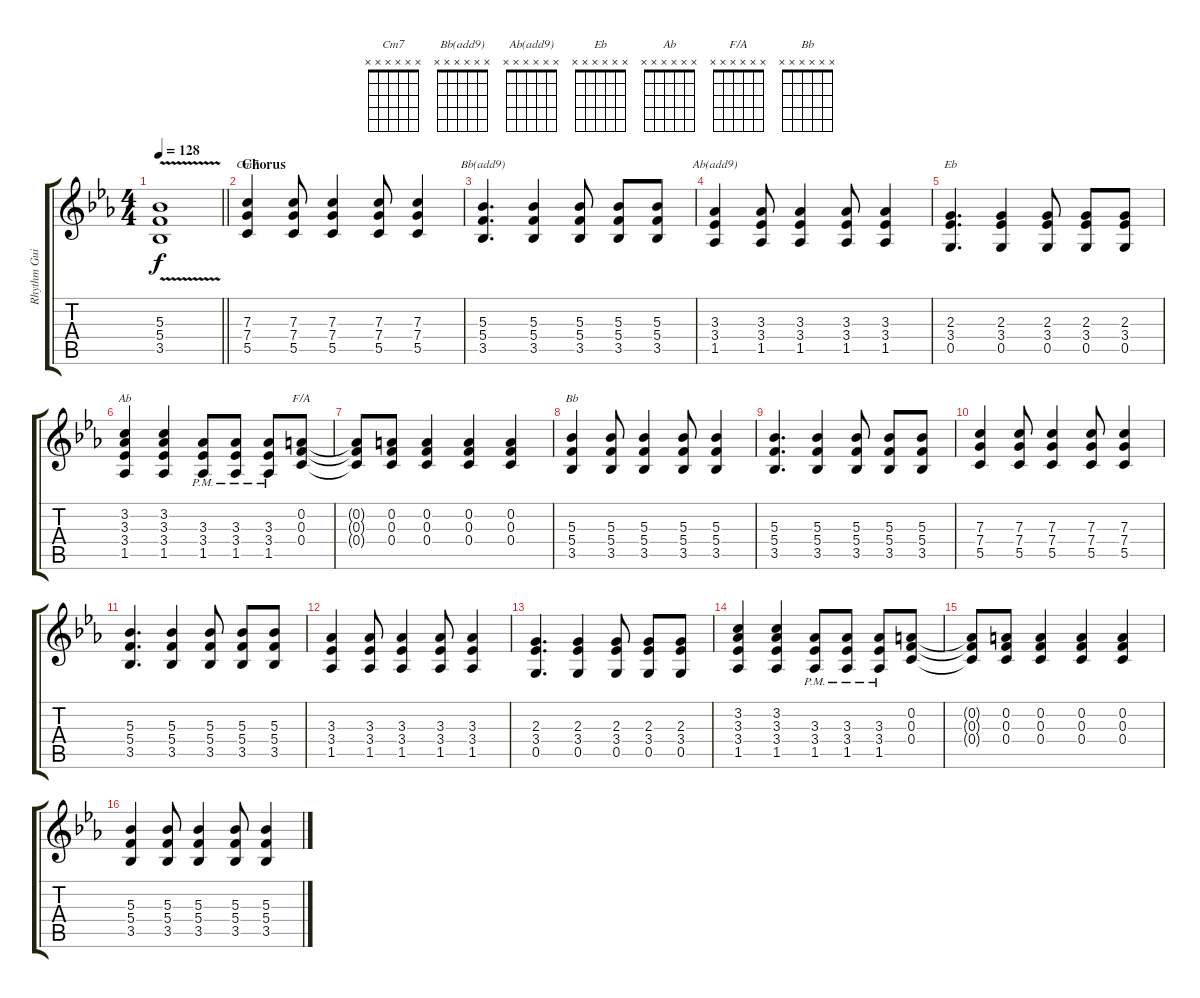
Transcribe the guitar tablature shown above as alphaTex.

\track ("Rhythm Guitar #1" "Rhythm Gui") {instrument distortionguitar}
\staff {score tabs}
\tuning (D4 A3 F3 C3 G2 D2) {hide}
\chord ("Cm7" x x x x x x)
\chord ("Bb(add9)" x x x x x x)
\chord ("Ab(add9)" x x x x x x)
\chord ("Eb" x x x x x x)
\chord ("Ab" x x x x x x)
\chord ("F/A" x x x x x x)
\chord ("Bb" x x x x x x)
\ts (4 4)
\tempo 128
\clef g2
\barLineRight lightlight
\ks eb
(5.3{v} 5.4 3.5).1{dy f} |
\section ("" "Chorus")
(7.3 7.4 5.5).4{ch "Cm7"} (7.3 7.4 5.5).8 (7.3 7.4 5.5).4 (7.3 7.4 5.5).8 (7.3 7.4 5.5).4 |
(5.3 5.4 3.5).4{d ch "Bb(add9)"} (5.3 5.4 3.5).4 (5.3 5.4 3.5).8 (5.3 5.4 3.5).8 (5.3 5.4 3.5).8 |
(3.3 3.4 1.5).4{ch "Ab(add9)"} (3.3 3.4 1.5).8 (3.3 3.4 1.5).4 (3.3 3.4 1.5).8 (3.3 3.4 1.5).4 |
(2.3 3.4 0.5).4{d ch "Eb"} (2.3 3.4 0.5).4 (2.3 3.4 0.5).8 (2.3 3.4 0.5).8 (2.3 3.4 0.5).8 |
(3.2 3.3 3.4 1.5).4{ch "Ab"} (3.2 3.3 3.4 1.5).4 (3.3 3.4{pm} 1.5).8 (3.3 3.4{pm} 1.5).8 (3.3 3.4{pm} 1.5).8 (0.2 0.3 0.4).8{ch "F/A"} |
(0.2{t} 0.3{t} 0.4{t}).8 (0.2 0.3 0.4).8 (0.2 0.3 0.4).4 (0.2 0.3 0.4).4 (0.2 0.3 0.4).4 |
(5.3 5.4 3.5).4{ch "Bb"} (5.3 5.4 3.5).8 (5.3 5.4 3.5).4 (5.3 5.4 3.5).8 (5.3 5.4 3.5).4 |
(5.3 5.4 3.5).4{d} (5.3 5.4 3.5).4 (5.3 5.4 3.5).8 (5.3 5.4 3.5).8 (5.3 5.4 3.5).8 |
(7.3 7.4 5.5).4 (7.3 7.4 5.5).8 (7.3 7.4 5.5).4 (7.3 7.4 5.5).8 (7.3 7.4 5.5).4 |
(5.3 5.4 3.5).4{d} (5.3 5.4 3.5).4 (5.3 5.4 3.5).8 (5.3 5.4 3.5).8 (5.3 5.4 3.5).8 |
(3.3 3.4 1.5).4 (3.3 3.4 1.5).8 (3.3 3.4 1.5).4 (3.3 3.4 1.5).8 (3.3 3.4 1.5).4 |
(2.3 3.4 0.5).4{d} (2.3 3.4 0.5).4 (2.3 3.4 0.5).8 (2.3 3.4 0.5).8 (2.3 3.4 0.5).8 |
(3.2 3.3 3.4 1.5).4 (3.2 3.3 3.4 1.5).4 (3.3 3.4{pm} 1.5).8 (3.3 3.4{pm} 1.5).8 (3.3 3.4{pm} 1.5).8 (0.2 0.3 0.4).8 |
(0.2{t} 0.3{t} 0.4{t}).8 (0.2 0.3 0.4).8 (0.2 0.3 0.4).4 (0.2 0.3 0.4).4 (0.2 0.3 0.4).4 |
(5.3 5.4 3.5).4 (5.3 5.4 3.5).8 (5.3 5.4 3.5).4 (5.3 5.4 3.5).8 (5.3 5.4 3.5).4
